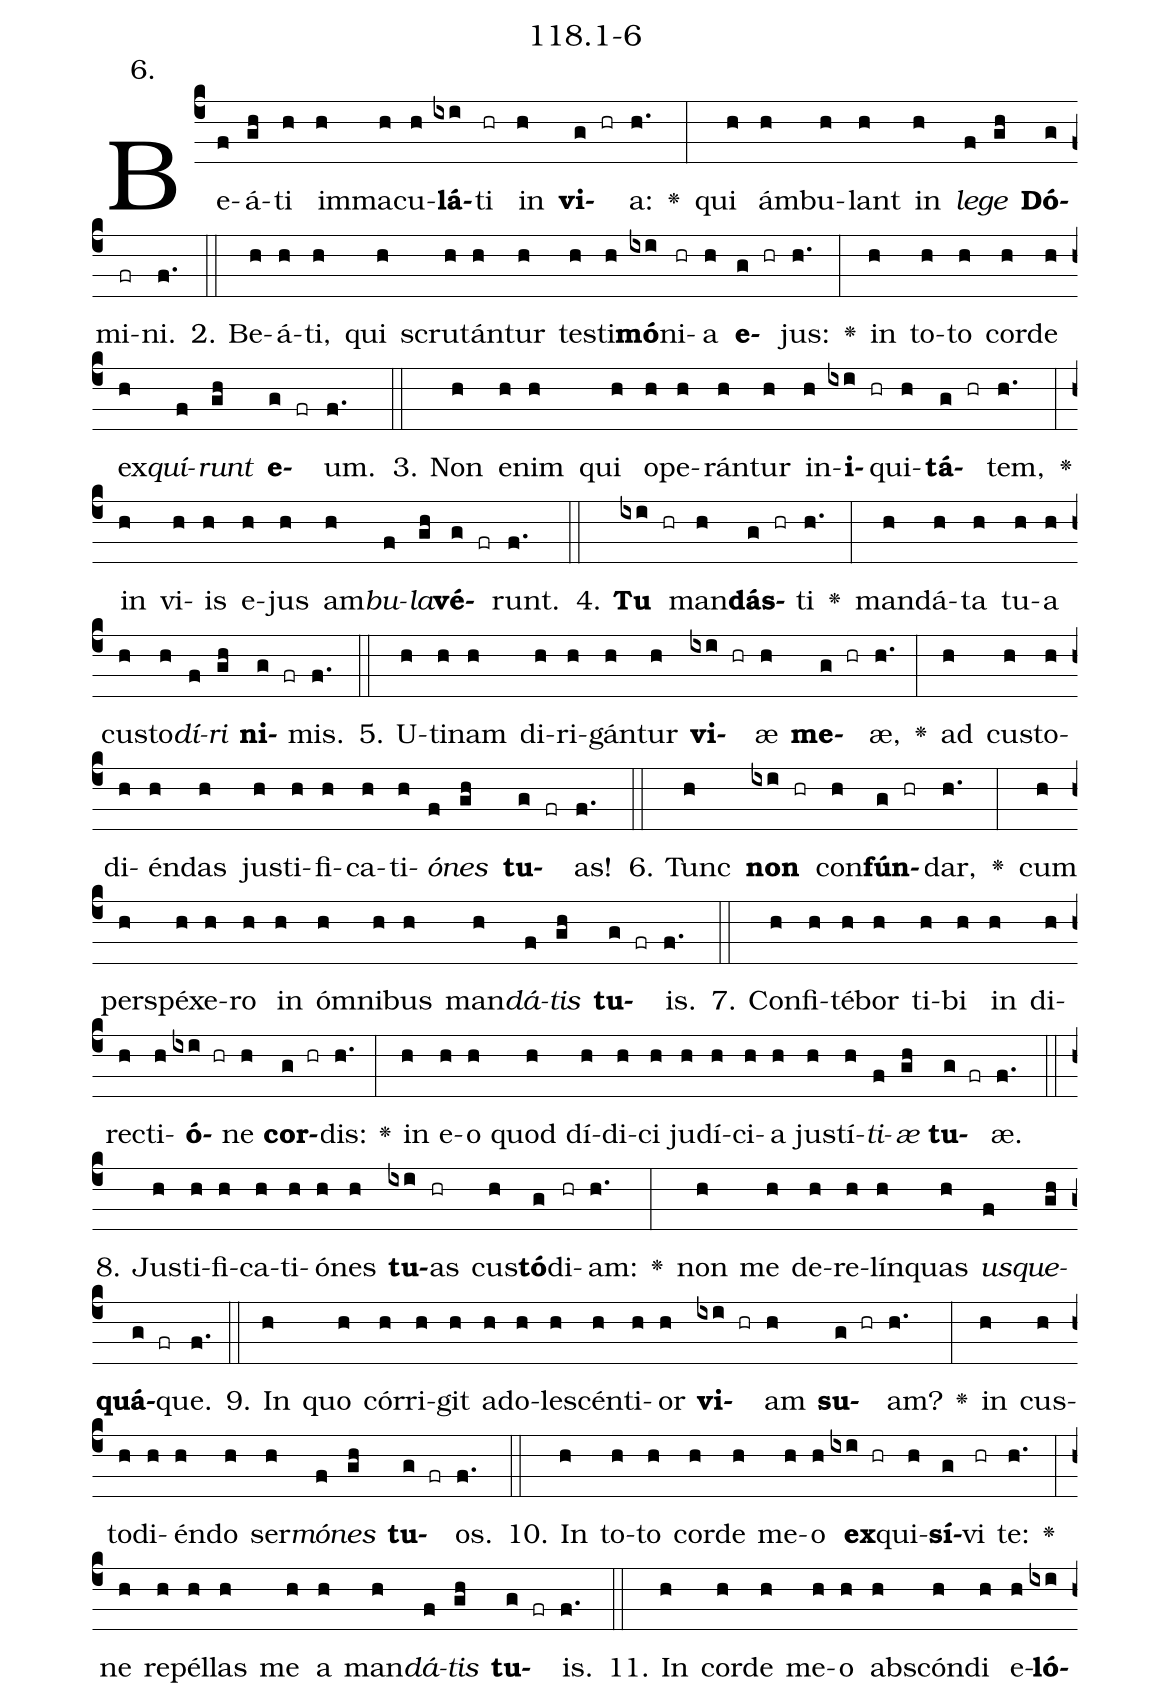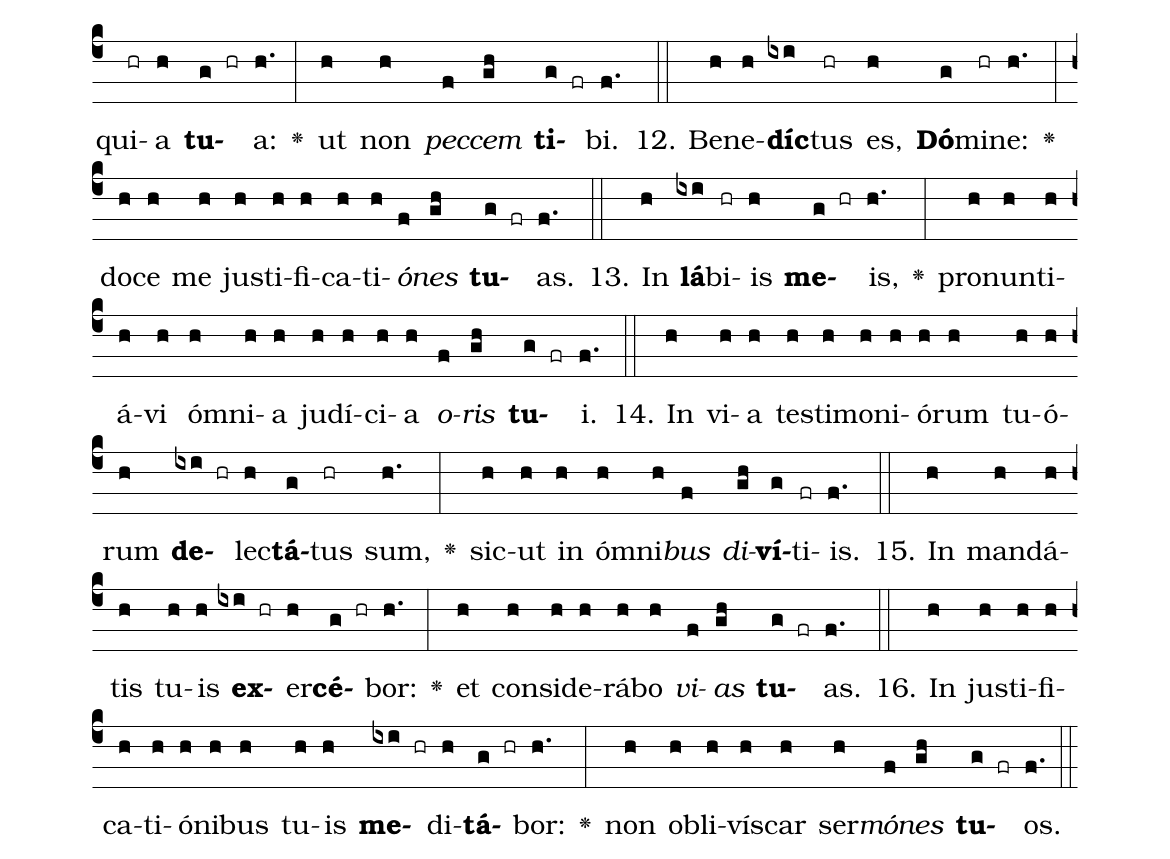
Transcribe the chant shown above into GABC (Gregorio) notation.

name: 118.1-6;
annotation: 6.;
%%
(c4)Be(f)á(gh)ti(h) im(h)ma(h)cu(h)<b>lá</b>(ixi)ti(hr) in(h) <b>vi</b>(g hr)a:(h.) <v>\greheightstar</v>(:) qui(h) ám(h)bu(h)lant(h) in(h) <i>le</i>(f)<i>ge</i>(gh) <b>Dó</b>(g)mi(fr)ni.(f.) (::)
2. Be(h)á(h)ti,(h) qui(h) scru(h)tán(h)tur(h) tes(h)ti(h)<b>mó</b>(ixi)ni(hr)a(h) <b>e</b>(g hr)jus:(h.) <v>\greheightstar</v>(:) in(h) to(h)to(h) cor(h)de(h) ex(h)<i>quí</i>(f)<i>runt</i>(gh) <b>e</b>(g fr)um.(f.) (::)
3. Non(h) e(h)nim(h) qui(h) o(h)pe(h)rán(h)tur(h) in(h)<b>i</b>(ixi hr)qui(h)<b>tá</b>(g hr)tem,(h.) <v>\greheightstar</v>(:) in(h) vi(h)is(h) e(h)jus(h) am(h)<i>bu</i>(f)<i>la</i>(gh)<b>vé</b>(g fr)runt.(f.) (::)
4. <b>Tu</b>(ixi hr) man(h)<b>dás</b>(g hr)ti(h.) <v>\greheightstar</v>(:) man(h)dá(h)ta(h) tu(h)a(h) cus(h)to(h)<i>dí</i>(f)<i>ri</i>(gh) <b>ni</b>(g fr)mis.(f.) (::)
5. U(h)ti(h)nam(h) di(h)ri(h)gán(h)tur(h) <b>vi</b>(ixi hr)æ(h) <b>me</b>(g hr)æ,(h.) <v>\greheightstar</v>(:) ad(h) cus(h)to(h)di(h)én(h)das(h) jus(h)ti(h)fi(h)ca(h)ti(h)<i>ó</i>(f)<i>nes</i>(gh) <b>tu</b>(g fr)as!(f.) (::)
6. Tunc(h) <b>non</b>(ixi hr) con(h)<b>fún</b>(g hr)dar,(h.) <v>\greheightstar</v>(:) cum(h) per(h)spé(h)xe(h)ro(h) in(h) óm(h)ni(h)bus(h) man(h)<i>dá</i>(f)<i>tis</i>(gh) <b>tu</b>(g fr)is.(f.) (::)
7. Con(h)fi(h)té(h)bor(h) ti(h)bi(h) in(h) di(h)rec(h)ti(h)<b>ó</b>(ixi hr)ne(h) <b>cor</b>(g hr)dis:(h.) <v>\greheightstar</v>(:) in(h) e(h)o(h) quod(h) dí(h)di(h)ci(h) ju(h)dí(h)ci(h)a(h) jus(h)tí(h)<i>ti</i>(f)<i>æ</i>(gh) <b>tu</b>(g fr)æ.(f.) (::)
8. Jus(h)ti(h)fi(h)ca(h)ti(h)ó(h)nes(h) <b>tu</b>(ixi)as(hr) cus(h)<b>tó</b>(g)di(hr)am:(h.) <v>\greheightstar</v>(:) non(h) me(h) de(h)re(h)lín(h)quas(h) <i>us</i>(f)<i>que</i>(gh)<b>quá</b>(g fr)que.(f.) (::)
9. In(h) quo(h) cór(h)ri(h)git(h) ad(h)o(h)le(h)scén(h)ti(h)or(h) <b>vi</b>(ixi hr)am(h) <b>su</b>(g hr)am?(h.) <v>\greheightstar</v>(:) in(h) cus(h)to(h)di(h)én(h)do(h) ser(h)<i>mó</i>(f)<i>nes</i>(gh) <b>tu</b>(g fr)os.(f.) (::)
10. In(h) to(h)to(h) cor(h)de(h) me(h)o(h) <b>ex</b>(ixi hr)qui(h)<b>sí</b>(g)vi(hr) te:(h.) <v>\greheightstar</v>(:) ne(h) re(h)pél(h)las(h) me(h) a(h) man(h)<i>dá</i>(f)<i>tis</i>(gh) <b>tu</b>(g fr)is.(f.) (::)
11. In(h) cor(h)de(h) me(h)o(h) abs(h)cón(h)di(h) e(h)<b>ló</b>(ixi)qui(hr)a(h) <b>tu</b>(g hr)a:(h.) <v>\greheightstar</v>(:) ut(h) non(h) <i>pec</i>(f)<i>cem</i>(gh) <b>ti</b>(g fr)bi.(f.) (::)
12. Be(h)ne(h)<b>díc</b>(ixi)tus(hr) es,(h) <b>Dó</b>(g)mi(hr)ne:(h.) <v>\greheightstar</v>(:) do(h)ce(h) me(h) jus(h)ti(h)fi(h)ca(h)ti(h)<i>ó</i>(f)<i>nes</i>(gh) <b>tu</b>(g fr)as.(f.) (::)
13. In(h) <b>lá</b>(ixi)bi(hr)is(h) <b>me</b>(g hr)is,(h.) <v>\greheightstar</v>(:) pro(h)nun(h)ti(h)á(h)vi(h) óm(h)ni(h)a(h) ju(h)dí(h)ci(h)a(h) <i>o</i>(f)<i>ris</i>(gh) <b>tu</b>(g fr)i.(f.) (::)
14. In(h) vi(h)a(h) tes(h)ti(h)mo(h)ni(h)ó(h)rum(h) tu(h)ó(h)rum(h) <b>de</b>(ixi hr)lec(h)<b>tá</b>(g)tus(hr) sum,(h.) <v>\greheightstar</v>(:) sic(h)ut(h) in(h) óm(h)ni(h)<i>bus</i>(f) <i>di</i>(gh)<b>ví</b>(g)ti(fr)is.(f.) (::)
15. In(h) man(h)dá(h)tis(h) tu(h)is(h) <b>ex</b>(ixi hr)er(h)<b>cé</b>(g hr)bor:(h.) <v>\greheightstar</v>(:) et(h) con(h)si(h)de(h)rá(h)bo(h) <i>vi</i>(f)<i>as</i>(gh) <b>tu</b>(g fr)as.(f.) (::)
16. In(h) jus(h)ti(h)fi(h)ca(h)ti(h)ó(h)ni(h)bus(h) tu(h)is(h) <b>me</b>(ixi hr)di(h)<b>tá</b>(g hr)bor:(h.) <v>\greheightstar</v>(:) non(h) ob(h)li(h)vís(h)car(h) ser(h)<i>mó</i>(f)<i>nes</i>(gh) <b>tu</b>(g fr)os.(f.) (::)
